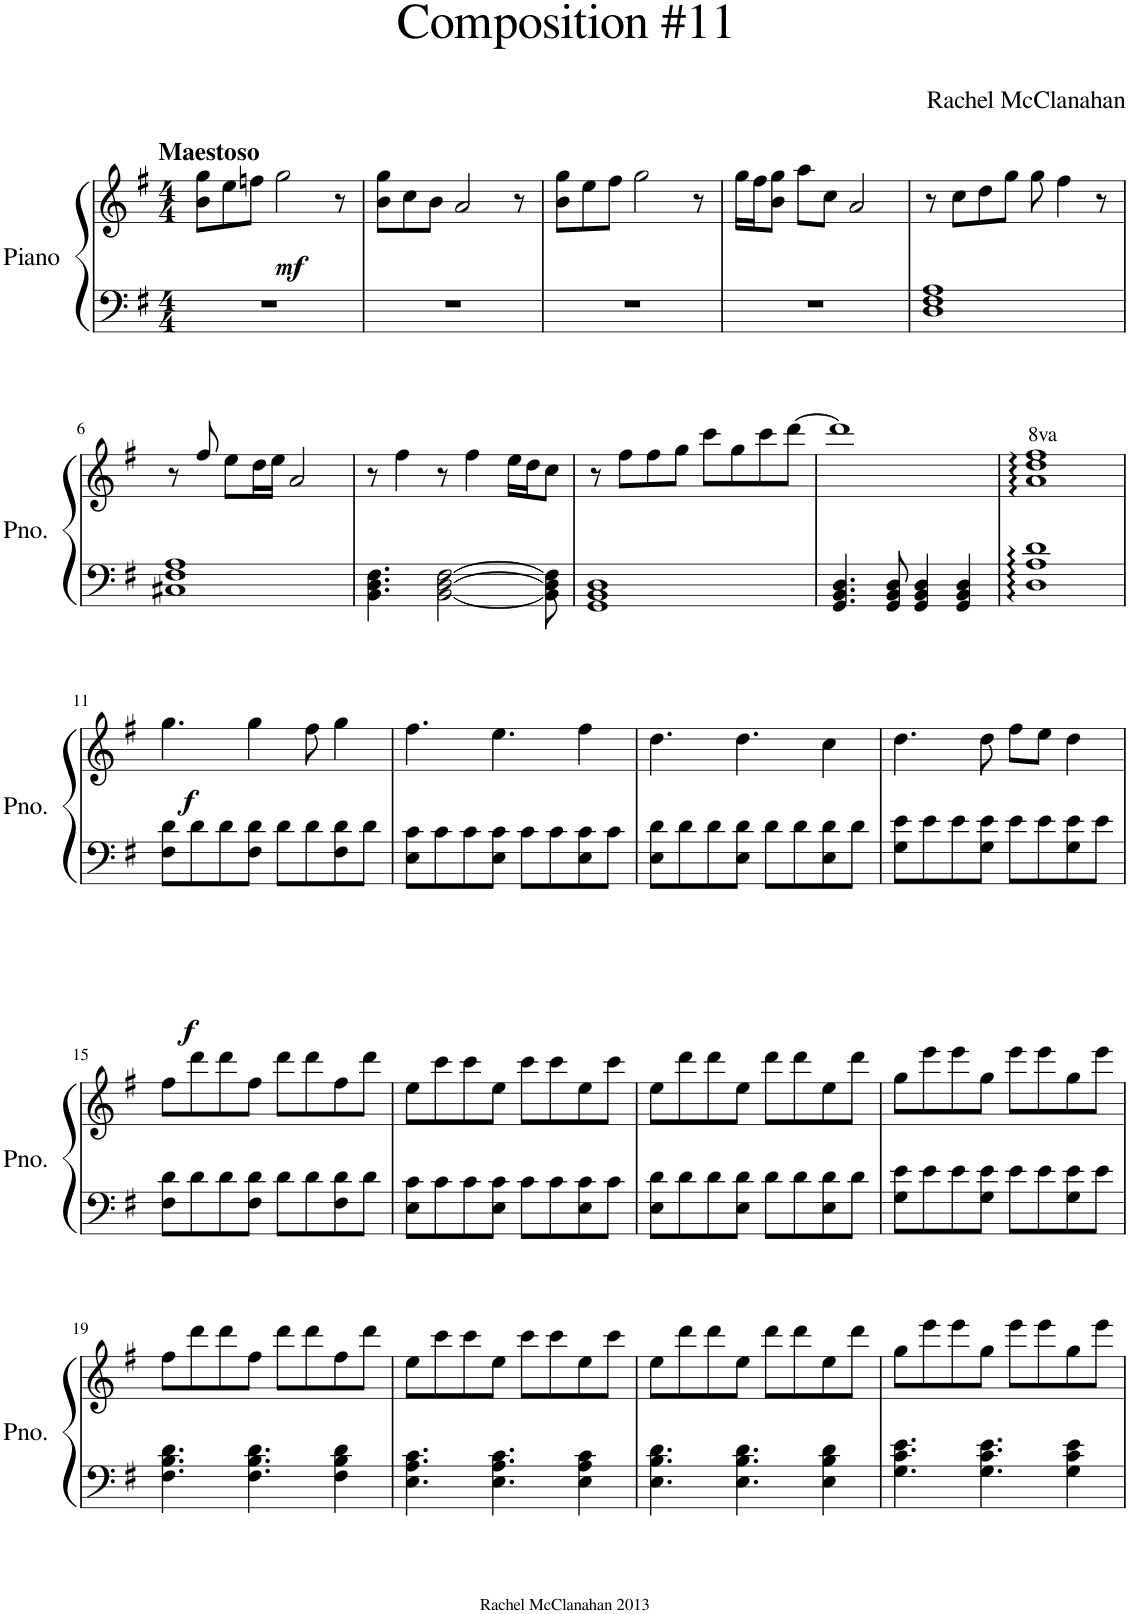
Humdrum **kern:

**kern	**kern	**dynam
*part1	*part1	*part1
*staff2	*staff1	*staff1/2
*I"Piano	*	*
*I'Pno.	*	*
*clefF4	*clefG2	*
*k[f#]	*k[f#]	*
*M4/4	*M4/4	*
=1	=1	=1
!	!LO:TX:a:B:t=Maestoso	!
!	!	!LO:DY:b
1r	8b\ 8gg\L	mf
.	8ee\	.
.	8ffn\J	.
.	2gg\	.
.	8r	.
=2	=2	=2
1r	8b\ 8gg\L	.
.	8cc\	.
.	8b\J	.
.	2a/	.
.	8r	.
=3	=3	=3
1r	8b\ 8gg\L	.
.	8ee\	.
.	8ff#\J	.
.	2gg\	.
.	8r	.
=4	=4	=4
1r	16gg\LL	.
.	16ff#\J	.
.	8b\ 8gg\J	.
.	8aa\L	.
.	8cc\J	.
.	2a/	.
=5	=5	=5
1D 1F# 1A	8r	.
.	8cc\L	.
.	8dd\	.
.	8gg\J	.
.	8gg\	.
.	4ff#\	.
.	8r	.
!!LO:LB:g=z
=6	=6	=6
1C#X 1F# 1A	8r	.
.	8ff#/	.
.	8ee\L	.
.	16dd\L	.
.	16ee\JJ	.
.	2a/	.
=7	=7	=7
4.BB\ 4.D\ 4.F#\	8r	.
.	4ff#\	.
[2BB\ [2D\ [2F#\	8r	.
.	4ff#\	.
.	16ee\LL	.
.	16dd\J	.
8BB\] 8D\] 8F#\]	8cc\J	.
=8	=8	=8
1GG 1BB 1D	8r	.
.	8ff#\L	.
.	8ff#\	.
.	8gg\J	.
.	8ccc\L	.
.	8gg\	.
.	8ccc\	.
.	[8ddd\J	.
=9	=9	=9
4.GG/ 4.BB/ 4.D/	1ddd]	.
8GG/ 8BB/ 8D/	.	.
4GG/ 4BB/ 4D/	.	.
4GG/ 4BB/ 4D/	.	.
=10	=10	=10
*	*8va	*
1D 1A 1d	1aa 1ddd 1fff#	.
!!LO:LB:g=z
=11	=11	=11
*	*X8va	*
!	!	!LO:DY:b=2
!	!	!LO:DY:n=1:b
8F#\ 8d\L	4.gg\	f f
8d\	.	.
8d\	.	.
8F#\ 8d\J	4gg\	.
8d\L	.	.
8d\	8ff#\	.
8F#\ 8d\	4gg\	.
8d\J	.	.
=12	=12	=12
8E\ 8c\L	4.ff#\	.
8c\	.	.
8c\	.	.
8E\ 8c\J	4.ee\	.
8c\L	.	.
8c\	.	.
8E\ 8c\	4ff#\	.
8c\J	.	.
=13	=13	=13
8E\ 8d\L	4.dd\	.
8d\	.	.
8d\	.	.
8E\ 8d\J	4.dd\	.
8d\L	.	.
8d\	.	.
8E\ 8d\	4cc\	.
8d\J	.	.
=14	=14	=14
8G\ 8e\L	4.dd\	.
8e\	.	.
8e\	.	.
8G\ 8e\J	8dd\	.
8e\L	8ff#\L	.
8e\	8ee\J	.
8G\ 8e\	4dd\	.
8e\J	.	.
!!LO:LB:g=z
=15	=15	=15
8F#\ 8d\L	8ff#\L	.
8d\	8ddd\	.
8d\	8ddd\	.
8F#\ 8d\J	8ff#\J	.
8d\L	8ddd\L	.
8d\	8ddd\	.
8F#\ 8d\	8ff#\	.
8d\J	8ddd\J	.
=16	=16	=16
8E\ 8c\L	8ee\L	.
8c\	8ccc\	.
8c\	8ccc\	.
8E\ 8c\J	8ee\J	.
8c\L	8ccc\L	.
8c\	8ccc\	.
8E\ 8c\	8ee\	.
8c\J	8ccc\J	.
=17	=17	=17
8E\ 8d\L	8ee\L	.
8d\	8ddd\	.
8d\	8ddd\	.
8E\ 8d\J	8ee\J	.
8d\L	8ddd\L	.
8d\	8ddd\	.
8E\ 8d\	8ee\	.
8d\J	8ddd\J	.
=18	=18	=18
8G\ 8e\L	8gg\L	.
8e\	8eee\	.
8e\	8eee\	.
8G\ 8e\J	8gg\J	.
8e\L	8eee\L	.
8e\	8eee\	.
8G\ 8e\	8gg\	.
8e\J	8eee\J	.
!!LO:LB:g=z
=19	=19	=19
4.F#\ 4.B\ 4.d\	8ff#\L	.
.	8ddd\	.
.	8ddd\	.
4.F#\ 4.B\ 4.d\	8ff#\J	.
.	8ddd\L	.
.	8ddd\	.
4F#\ 4B\ 4d\	8ff#\	.
.	8ddd\J	.
=20	=20	=20
4.E\ 4.A\ 4.c\	8ee\L	.
.	8ccc\	.
.	8ccc\	.
4.E\ 4.A\ 4.c\	8ee\J	.
.	8ccc\L	.
.	8ccc\	.
4E\ 4A\ 4c\	8ee\	.
.	8ccc\J	.
=21	=21	=21
4.E\ 4.B\ 4.d\	8ee\L	.
.	8ddd\	.
.	8ddd\	.
4.E\ 4.B\ 4.d\	8ee\J	.
.	8ddd\L	.
.	8ddd\	.
4E\ 4B\ 4d\	8ee\	.
.	8ddd\J	.
=22	=22	=22
4.G\ 4.c\ 4.e\	8gg\L	.
.	8eee\	.
.	8eee\	.
4.G\ 4.c\ 4.e\	8gg\J	.
.	8eee\L	.
.	8eee\	.
4G\ 4c\ 4e\	8gg\	.
.	8eee\J	.
=	=	=
*-	*-	*-
